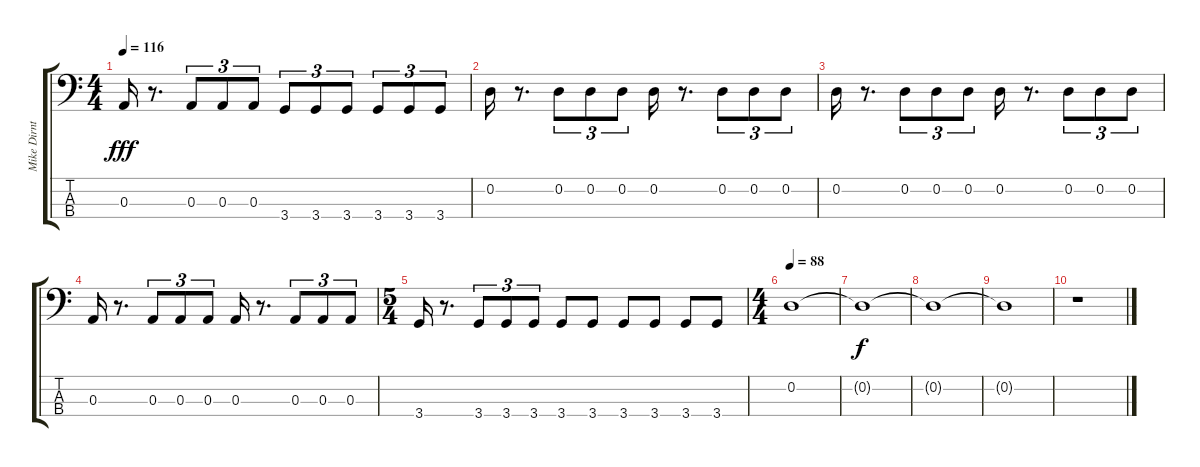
\track ("Mike Dirnt" "Mike Dirnt") {instrument electricbasspick}
\staff {score tabs}
\tuning (G2 D2 A1 E1) {hide}
\ts (4 4)
\tempo 116
\clef f4
\ks c
0.3.16{dy fff} r.8{d} 0.3.8{tu (3 2)} 0.3.8{tu (3 2)} 0.3.8{tu (3 2)} 3.4.8{tu (3 2)} 3.4.8{tu (3 2)} 3.4.8{tu (3 2)} 3.4.8{tu (3 2)} 3.4.8{tu (3 2)} 3.4.8{tu (3 2)} |
0.2.16 r.8{d} 0.2.8{tu (3 2)} 0.2.8{tu (3 2)} 0.2.8{tu (3 2)} 0.2.16 r.8{d} 0.2.8{tu (3 2)} 0.2.8{tu (3 2)} 0.2.8{tu (3 2)} |
0.2.16 r.8{d} 0.2.8{tu (3 2)} 0.2.8{tu (3 2)} 0.2.8{tu (3 2)} 0.2.16 r.8{d} 0.2.8{tu (3 2)} 0.2.8{tu (3 2)} 0.2.8{tu (3 2)} |
0.3.16 r.8{d} 0.3.8{tu (3 2)} 0.3.8{tu (3 2)} 0.3.8{tu (3 2)} 0.3.16 r.8{d} 0.3.8{tu (3 2)} 0.3.8{tu (3 2)} 0.3.8{tu (3 2)} |
\ts (5 4)
3.4.16 r.8{d} 3.4.8{tu (3 2)} 3.4.8{tu (3 2)} 3.4.8{tu (3 2)} 3.4.8 3.4.8 3.4.8 3.4.8 3.4.8 3.4.8 |
\ts (4 4)
\tempo 88
0.2.1 |
0.2{t}.1{dy f} |
0.2{t}.1 |
0.2{t}.1 |
r.1
